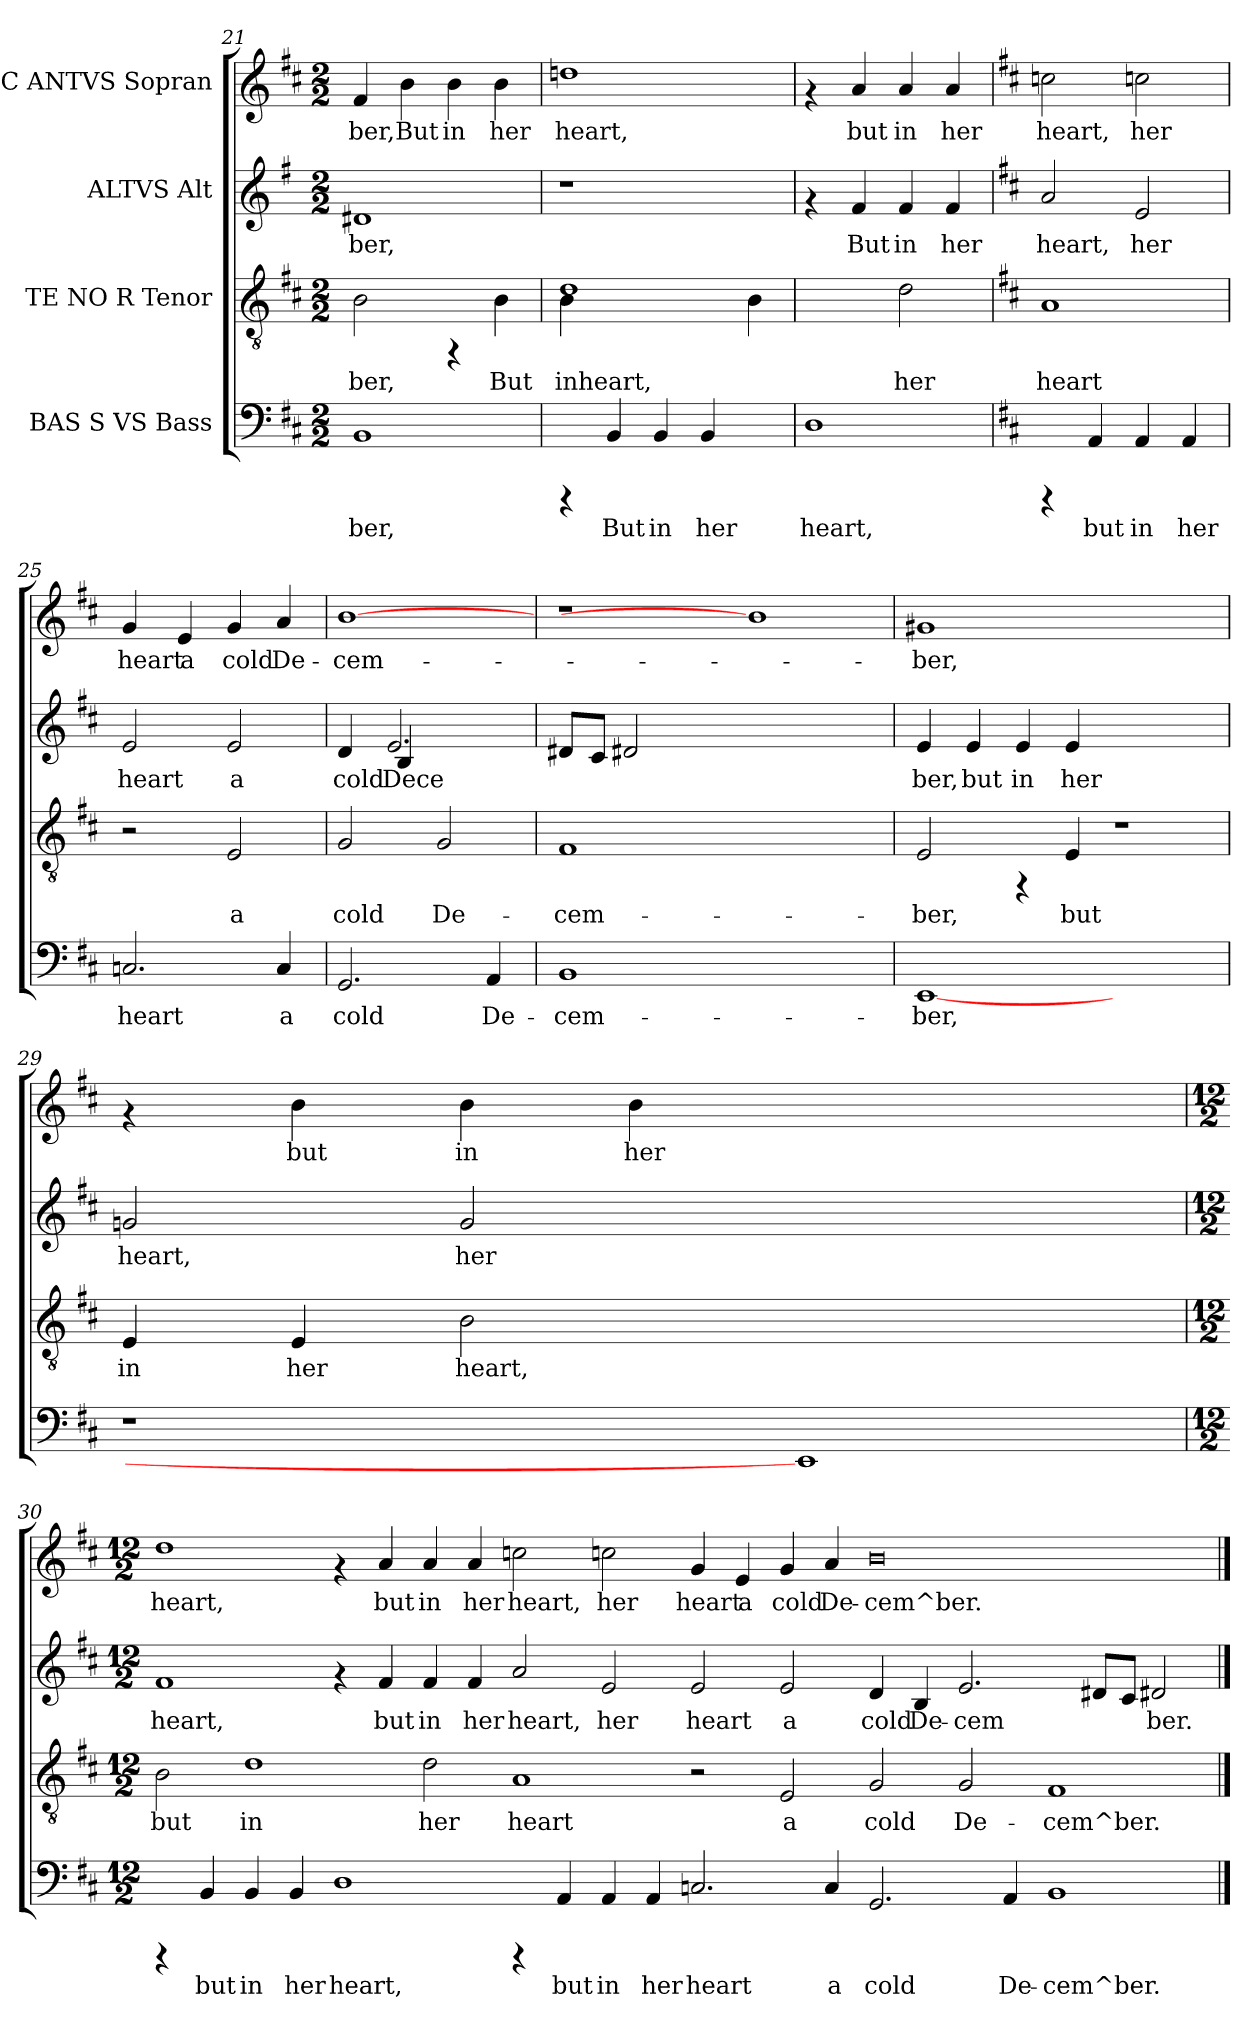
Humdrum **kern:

**kern	**text	**kern	**text	**kern	**text	**kern	**text
*part4	*part4	*part3	*part3	*part2	*part2	*part1	*part1
*staff4	*staff4	*staff3	*staff3	*staff2	*staff2	*staff1	*staff1
*I"BAS S VS  Bass	*	*I"TE NO R  Tenor	*	*I"ALTVS  Alt	*	*I"C ANTVS  Sopran	*
*clefF4	*	*clefGv2	*	*clefG2	*	*clefG2	*
*k[f#c#]	*	*k[f#c#]	*	*k[f#]	*	*k[f#c#]	*
*D:	*	*D:	*	*G:	*	*D:	*
*M2/2	*	*M2/2	*	*M2/2	*	*M2/2	*
=21	=21	=21	=21	=21	=21	=21	=21
!	!LO:LY:b:cj	!	!LO:LY:b:cj	!	!LO:LY:b:cj	!	!LO:LY:b:cj
1BB	-ber,	2B\	-ber,	1d#X	-ber,	4f#/	-ber,
!	!	!	!	!	!	!	!LO:LY:b:cj
.	.	.	.	.	.	4b\	But
!	!	!	!	!	!	!	!LO:LY:b:cj
.	.	4rFF	.	.	.	4b\	in
!	!	!	!LO:LY:b:cj	!	!	!	!LO:LY:b:cj
.	.	4B\	But	.	.	4b\	her
=22	=22	=22	=22	=22	=22	=22	=22
*	*	*^	*	*	*	*	*
!	!	!	!	!LO:LY:b:cj	!	!	!	!LO:LY:b:cj
4rCCC	.	1d	4B\	inheart,	1r	.	1ddn	heart,
!	!LO:LY:b:cj	!	!	!	!	!	!	!
4BB/	But	.	1ryy	.	.	.	.	.
!	!LO:LY:b:cj	!	!	!	!	!	!	!
4BB/	in	.	.	.	.	.	.	.
!	!LO:LY:b:cj	!	!	!	!	!	!	!
4BB/	her	.	.	.	.	.	.	.
!	!	!	!	!LO:LY:b:cj	!	!	!	!
4ryy	.	4B\	.	.	4ryy	.	4ryy	.
*	*	*v	*v	*	*	*	*	*
=23	=23	=23	=23	=23	=23	=23	=23
!	!LO:LY:b:cj	!	!	!	!	!	!
1D	heart,	2ryy	.	4rf	.	4rf	.
!	!	!	!	!	!LO:LY:b:cj	!	!LO:LY:b:cj
.	.	.	.	4f#/	But	4a/	but
!	!	!	!LO:LY:b:cj	!	!LO:LY:b:cj	!	!LO:LY:b:cj
.	.	2d\	her	4f#/	in	4a/	in
!	!	!	!	!	!LO:LY:b:cj	!	!LO:LY:b:cj
.	.	.	.	4f#/	her	4a/	her
!!LO:LB:g=z
=24	=24	=24	=24	=24	=24	=24	=24
*	*	*	*	*k[f#c#]	*	*	*
*	*	*	*	*D:	*	*	*
!	!	!	!LO:LY:b:cj	!	!LO:LY:b:cj	!	!LO:LY:b:cj
4rCCC	.	1A	heart	2a/	heart,	2ccn\	heart,
!	!LO:LY:b:cj	!	!	!	!	!	!
4AA/	but	.	.	.	.	.	.
!	!LO:LY:b:cj	!	!	!	!LO:LY:b:cj	!	!LO:LY:b:cj
4AA/	in	.	.	2e/	her	2ccn\	her
!	!LO:LY:b:cj	!	!	!	!	!	!
4AA/	her	.	.	.	.	.	.
=25	=25	=25	=25	=25	=25	=25	=25
!	!LO:LY:b:cj	!	!	!	!LO:LY:b:cj	!	!LO:LY:b:cj
2.Cn/	heart	2r	.	2e/	heart	4g/	heart
!	!	!	!	!	!	!	!LO:LY:b:cj
.	.	.	.	.	.	4e/	a
!	!	!	!LO:LY:b:cj	!	!LO:LY:b:cj	!	!LO:LY:b:cj
.	.	2E/	a	2e/	a	4g/	cold
!	!LO:LY:b:cj	!	!	!	!	!	!LO:LY:b:cj
4C/	a	.	.	.	.	4a/	De-
=26	=26	=26	=26	=26	=26	=26	=26
!	!LO:LY:b:cj	!	!LO:LY:b:cj	!	!LO:LY:b:cj	!	!LO:LY:b:cj
*	*	*	*	*^	*	*	*
2.GG/	cold	2G/	cold	4d/	4ryy	cold	[1b	-cem-
!	!	!	!	!	!	!LO:LY:b:cj	!	!
.	.	.	.	2.e/	4B/	Dece-	.	.
!	!	!	!LO:LY:b:cj	!	!	!	!	!
.	.	2G/	De-	.	2ryy	.	.	.
!	!LO:LY:b:cj	!	!	!	!	!	!	!
4AA/	De-	.	.	.	.	.	.	.
*	*	*	*	*v	*v	*	*	*
=27	=27	=27	=27	=27	=27	=27	=27
!	!LO:LY:b:cj	!	!LO:LY:b:cj	!	!LO:LY:b:cj	!	!
1BB	-cem-	1F#	-cem-	8d#X/L	--	1r	.
!	!	!	!	!	!LO:LY:b:cj	!	!
.	.	.	.	8c#/J	--	.	.
!	!	!	!	!	!LO:LY:b:cj	!	!
.	.	.	.	2d#X/	--	.	.
.	.	.	.	1ryy	.	.	.
1ryy	.	1ryy	.	.	.	1b]	.
.	.	.	.	4ryy	.	.	.
=28	=28	=28	=28	=28	=28	=28	=28
!	!LO:LY:b:cj	!	!LO:LY:b:cj	!	!LO:LY:b:cj	!	!LO:LY:b:cj
[1EE	-ber,	2E/	-ber,	4e/	-ber,	1g#X	-ber,
!	!	!	!	!	!LO:LY:b:cj	!	!
.	.	.	.	4e/	but	.	.
!	!	!	!	!	!LO:LY:b:cj	!	!
.	.	4rFF	.	4e/	in	.	.
!	!	!	!LO:LY:b:cj	!	!LO:LY:b:cj	!	!
.	.	4E/	but	4e/	her	.	.
1ryy	.	1r	.	1ryy	.	1ryy	.
=29	=29	=29	=29	=29	=29	=29	=29
!	!	!	!LO:LY:b:cj	!	!LO:LY:b:cj	!	!
1r	.	4E/	in	2gn/	heart,	4rf	.
!	!	!	!LO:LY:b:cj	!	!	!	!LO:LY:b:cj
.	.	4E/	her	.	.	4b\	but
!	!	!	!LO:LY:b:cj	!	!LO:LY:b:cj	!	!LO:LY:b:cj
.	.	2B\	heart,	2g/	her	4b\	in
!	!	!	!	!	!	!	!LO:LY:b:cj
.	.	.	.	.	.	4b\	her
1EE]	.	1ryy	.	1ryy	.	1ryy	.
!!LO:LB:g=z
=30	=30	=30	=30	=30	=30	=30	=30
*M12/2	*	*M12/2	*	*M12/2	*	*M12/2	*
!	!	!	!LO:LY:b:cj	!	!LO:LY:b:cj	!	!LO:LY:b:cj
4rCCC	.	2B\	but	1f#	heart,	1dd	heart,
!	!LO:LY:b:cj	!	!	!	!	!	!
4BB/	but	.	.	.	.	.	.
!	!LO:LY:b:cj	!	!LO:LY:b:cj	!	!	!	!
4BB/	in	1d	in	.	.	.	.
!	!LO:LY:b:cj	!	!	!	!	!	!
4BB/	her	.	.	.	.	.	.
!	!LO:LY:b:cj	!	!	!	!	!	!
1D	heart,	.	.	4rf	.	4rf	.
!	!	!	!	!	!LO:LY:b:cj	!	!LO:LY:b:cj
.	.	.	.	4f#/	but	4a/	but
!	!	!	!LO:LY:b:cj	!	!LO:LY:b:cj	!	!LO:LY:b:cj
.	.	2d\	her	4f#/	in	4a/	in
!	!	!	!	!	!LO:LY:b:cj	!	!LO:LY:b:cj
.	.	.	.	4f#/	her	4a/	her
!	!	!	!LO:LY:b:cj	!	!LO:LY:b:cj	!	!LO:LY:b:cj
4rCCC	.	1A	heart	2a/	heart,	2ccn\	heart,
!	!LO:LY:b:cj	!	!	!	!	!	!
4AA/	but	.	.	.	.	.	.
!	!LO:LY:b:cj	!	!	!	!LO:LY:b:cj	!	!LO:LY:b:cj
4AA/	in	.	.	2e/	her	2ccn\	her
!	!LO:LY:b:cj	!	!	!	!	!	!
4AA/	her	.	.	.	.	.	.
!	!LO:LY:b:cj	!	!	!	!LO:LY:b:cj	!	!LO:LY:b:cj
2.Cn/	heart	2r	.	2e/	heart	4g/	heart
!	!	!	!	!	!	!	!LO:LY:b:cj
.	.	.	.	.	.	4e/	a
!	!	!	!LO:LY:b:cj	!	!LO:LY:b:cj	!	!LO:LY:b:cj
.	.	2E/	a	2e/	a	4g/	cold
!	!LO:LY:b:cj	!	!	!	!	!	!LO:LY:b:cj
4C/	a	.	.	.	.	4a/	De-
!	!LO:LY:b:cj	!	!LO:LY:b:cj	!	!LO:LY:b:cj	!	!LO:LY:b:cj
2.GG/	cold	2G/	cold	4d/	cold	0b	-cem^ber.-
!	!	!	!	!	!LO:LY:b:cj	!	!
.	.	.	.	4B/	De-	.	.
!	!	!	!LO:LY:b:cj	!	!LO:LY:b:cj	!	!
.	.	2G/	De-	2.e/	-cem-	.	.
!	!LO:LY:b:cj	!	!	!	!	!	!
4AA/	De-	.	.	.	.	.	.
!	!LO:LY:b:cj	!	!LO:LY:b:cj	!	!	!	!
1BB	-cem^ber.-	1F#	-cem^ber.-	.	.	.	.
!	!	!	!	!	!LO:LY:b:cj	!	!
.	.	.	.	8d#X/L	--	.	.
!	!	!	!	!	!LO:LY:b:cj	!	!
.	.	.	.	8c#/J	--	.	.
!	!	!	!	!	!LO:LY:b:cj	!	!
.	.	.	.	2d#X/	-ber.	.	.
==	==	==	==	==	==	==	==
*-	*-	*-	*-	*-	*-	*-	*-
